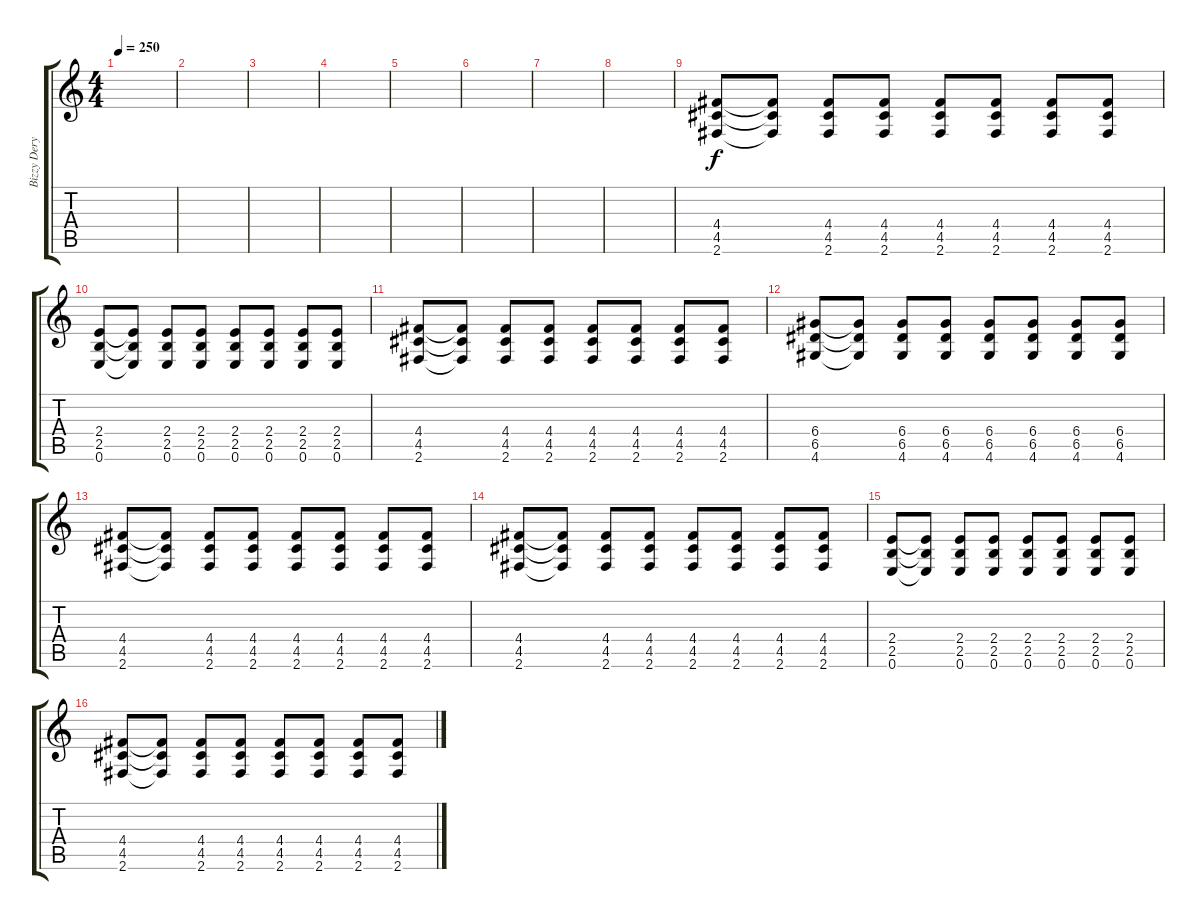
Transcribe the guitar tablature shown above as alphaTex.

\track ("Bizzy Deryck" "Bizzy Dery") {instrument distortionguitar}
\staff {score tabs}
\tuning (E4 B3 G3 D3 A2 E2) {hide}
\ts (4 4)
\tempo 250
\clef g2
\ks c
|
|
|
|
|
|
|
|
(4.4 4.5 2.6).8 (4.4{t} 4.5{t} 2.6{t}).8 (4.4 4.5 2.6).8 (4.4 4.5 2.6).8 (4.4 4.5 2.6).8 (4.4 4.5 2.6).8 (4.4 4.5 2.6).8 (4.4 4.5 2.6).8 |
(2.4 2.5 0.6).8 (2.4{t} 2.5{t} 0.6{t}).8 (2.4 2.5 0.6).8 (2.4 2.5 0.6).8 (2.4 2.5 0.6).8 (2.4 2.5 0.6).8 (2.4 2.5 0.6).8 (2.4 2.5 0.6).8 |
(4.4 4.5 2.6).8 (4.4{t} 4.5{t} 2.6{t}).8 (4.4 4.5 2.6).8 (4.4 4.5 2.6).8 (4.4 4.5 2.6).8 (4.4 4.5 2.6).8 (4.4 4.5 2.6).8 (4.4 4.5 2.6).8 |
(6.4 6.5 4.6).8 (6.4{t} 6.5{t} 4.6{t}).8 (6.4 6.5 4.6).8 (6.4 6.5 4.6).8 (6.4 6.5 4.6).8 (6.4 6.5 4.6).8 (6.4 6.5 4.6).8 (6.4 6.5 4.6).8 |
(4.4 4.5 2.6).8 (4.4{t} 4.5{t} 2.6{t}).8 (4.4 4.5 2.6).8 (4.4 4.5 2.6).8 (4.4 4.5 2.6).8 (4.4 4.5 2.6).8 (4.4 4.5 2.6).8 (4.4 4.5 2.6).8 |
(4.4 4.5 2.6).8 (4.4{t} 4.5{t} 2.6{t}).8 (4.4 4.5 2.6).8 (4.4 4.5 2.6).8 (4.4 4.5 2.6).8 (4.4 4.5 2.6).8 (4.4 4.5 2.6).8 (4.4 4.5 2.6).8 |
(2.4 2.5 0.6).8 (2.4{t} 2.5{t} 0.6{t}).8 (2.4 2.5 0.6).8 (2.4 2.5 0.6).8 (2.4 2.5 0.6).8 (2.4 2.5 0.6).8 (2.4 2.5 0.6).8 (2.4 2.5 0.6).8 |
(4.4 4.5 2.6).8 (4.4{t} 4.5{t} 2.6{t}).8 (4.4 4.5 2.6).8 (4.4 4.5 2.6).8 (4.4 4.5 2.6).8 (4.4 4.5 2.6).8 (4.4 4.5 2.6).8 (4.4 4.5 2.6).8
